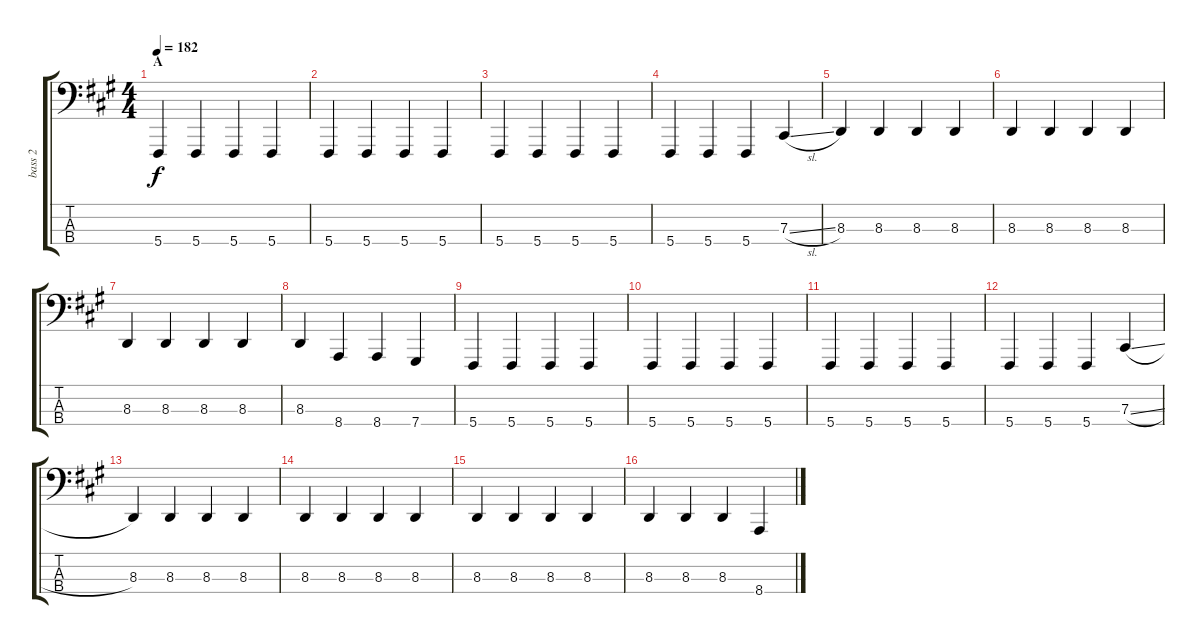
\track ("bass 2" "bass 2") {instrument lead8bassandlead}
\staff {score tabs}
\tuning (E2 B1 Gb1 Db1) {hide}
\ts (4 4)
\section ("" "A")
\tempo 182
\clef f4
\ks a
5.4.4{dy f} 5.4.4 5.4.4 5.4.4 |
5.4.4 5.4.4 5.4.4 5.4.4 |
5.4.4 5.4.4 5.4.4 5.4.4 |
5.4.4 5.4.4 5.4.4 7.3{sl}.4 |
8.3.4 8.3.4 8.3.4 8.3.4 |
8.3.4 8.3.4 8.3.4 8.3.4 |
8.3.4 8.3.4 8.3.4 8.3.4 |
8.3.4 8.4.4 8.4.4 7.4.4 |
5.4.4 5.4.4 5.4.4 5.4.4 |
5.4.4 5.4.4 5.4.4 5.4.4 |
5.4.4 5.4.4 5.4.4 5.4.4 |
5.4.4 5.4.4 5.4.4 7.3{sl}.4 |
8.3.4 8.3.4 8.3.4 8.3.4 |
8.3.4 8.3.4 8.3.4 8.3.4 |
8.3.4 8.3.4 8.3.4 8.3.4 |
8.3.4 8.3.4 8.3.4 8.4.4
